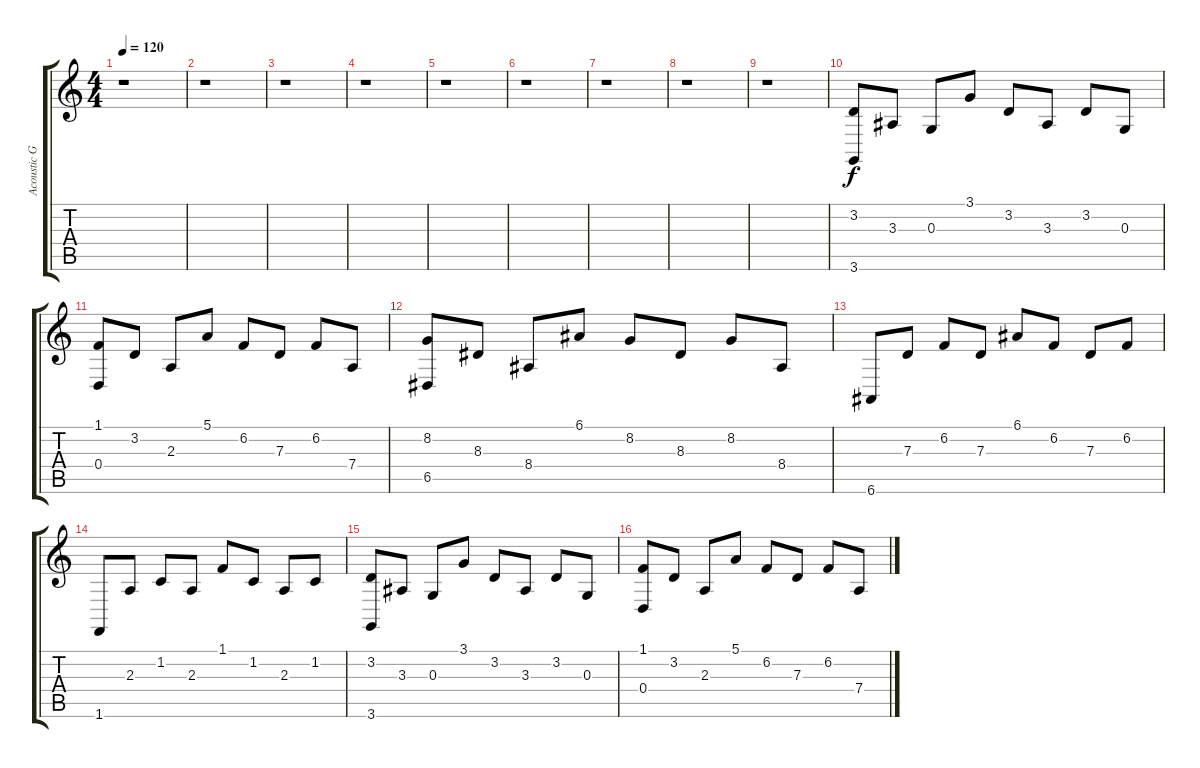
\track ("Acoustic Grand Piano" "Acoustic G") {instrument acousticgrandpiano}
\staff {score tabs}
\tuning (E4 B3 G3 D3 A2 E2) {hide}
\ts (4 4)
\tempo 120
\clef g2
\ks c
r.1{dy f} |
r.1 |
r.1 |
r.1 |
r.1 |
r.1 |
r.1 |
r.1 |
r.1 |
(3.2 3.6).8 3.3.8 0.3.8 3.1.8 3.2.8 3.3.8 3.2.8 0.3.8 |
(1.1 0.4).8 3.2.8 2.3.8 5.1.8 6.2.8 7.3.8 6.2.8 7.4.8 |
(8.2 6.5).8 8.3.8 8.4.8 6.1.8 8.2.8 8.3.8 8.2.8 8.4.8 |
6.6.8 7.3.8 6.2.8 7.3.8 6.1.8 6.2.8 7.3.8 6.2.8 |
1.6.8 2.3.8 1.2.8 2.3.8 1.1.8 1.2.8 2.3.8 1.2.8 |
(3.2 3.6).8 3.3.8 0.3.8 3.1.8 3.2.8 3.3.8 3.2.8 0.3.8 |
(1.1 0.4).8 3.2.8 2.3.8 5.1.8 6.2.8 7.3.8 6.2.8 7.4.8
